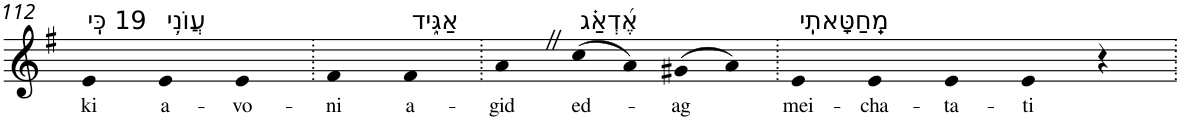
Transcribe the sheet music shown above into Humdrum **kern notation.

**kern	**text
*part1	*part1
*staff1	*staff1
*I"Piano	*
*I'Pno	*
!!LO:PB:g=z
*clefG2	*
*k[f#]	*
*G:	*
=112	=112
!LO:TX:a:t=19 כִּֽי	!
!	!LO:LY:b
4e	ki
!LO:TX:a:t=עֲוֺנִ֥י	!
!	!LO:LY:b
4e	a-
!	!LO:LY:b
4e	-vo-
=113.	=113.
!	!LO:LY:b
4f#	-ni
!LO:TX:a:t=אַגִּ֑יד	!
!	!LO:LY:b
4f#	a-
=114.	=114.
!	!LO:LY:b
4aZ	-gid
!LO:TX:a:t=אֶ֝דְאַ֗ג	!
!	!LO:LY:b
(>8cc	ed-
8a)	.
!	!LO:LY:b
(>8g#X	-ag
8a)	.
=115.	=115.
!LO:TX:a:t=מֵֽחַטָּאתִֽי	!
!	!LO:LY:b
4e	mei-
!	!LO:LY:b
4e	-cha-
!	!LO:LY:b
4e	-ta-
!	!LO:LY:b
4e	-ti
4r	.
=.	=.
*-	*-
